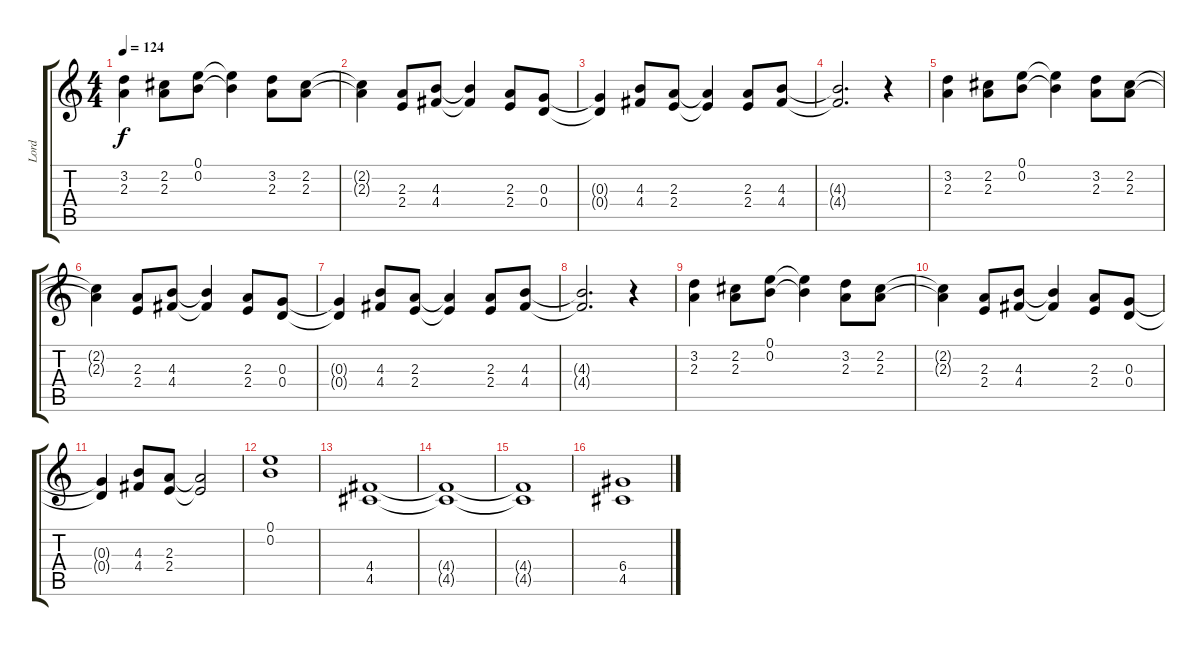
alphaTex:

\track ("Lord" "Lord") {instrument drawbarorgan}
\staff {score tabs}
\tuning (E5 B4 G4 D4 A3 E3) {hide}
\ts (4 4)
\tempo 124
\clef g2
\ks c
(3.2 2.3).4{dy f} (2.2 2.3).8 (0.1 0.2).8 (0.1{t} 0.2{t}).4 (3.2 2.3).8 (2.2 2.3).8 |
(2.2{t} 2.3{t}).4 (2.3 2.4).8 (4.3 4.4).8 (4.3{t} 4.4{t}).4 (2.3 2.4).8 (0.3 0.4).8 |
(0.3{t} 0.4{t}).4 (4.3 4.4).8 (2.3 2.4).8 (2.3{t} 2.4{t}).4 (2.3 2.4).8 (4.3 4.4).8 |
(4.3{t} 4.4{t}).2{d} r.4 |
(3.2 2.3).4 (2.2 2.3).8 (0.1 0.2).8 (0.1{t} 0.2{t}).4 (3.2 2.3).8 (2.2 2.3).8 |
(2.2{t} 2.3{t}).4 (2.3 2.4).8 (4.3 4.4).8 (4.3{t} 4.4{t}).4 (2.3 2.4).8 (0.3 0.4).8 |
(0.3{t} 0.4{t}).4 (4.3 4.4).8 (2.3 2.4).8 (2.3{t} 2.4{t}).4 (2.3 2.4).8 (4.3 4.4).8 |
(4.3{t} 4.4{t}).2{d} r.4 |
(3.2 2.3).4 (2.2 2.3).8 (0.1 0.2).8 (0.1{t} 0.2{t}).4 (3.2 2.3).8 (2.2 2.3).8 |
(2.2{t} 2.3{t}).4 (2.3 2.4).8 (4.3 4.4).8 (4.3{t} 4.4{t}).4 (2.3 2.4).8 (0.3 0.4).8 |
(0.3{t} 0.4{t}).4 (4.3 4.4).8 (2.3 2.4).8 (2.3{t} 2.4{t}).2 |
(0.1 0.2).1 |
(4.4 4.5).1 |
(4.4{t} 4.5{t}).1 |
(4.4{t} 4.5{t}).1 |
(6.4 4.5).1
